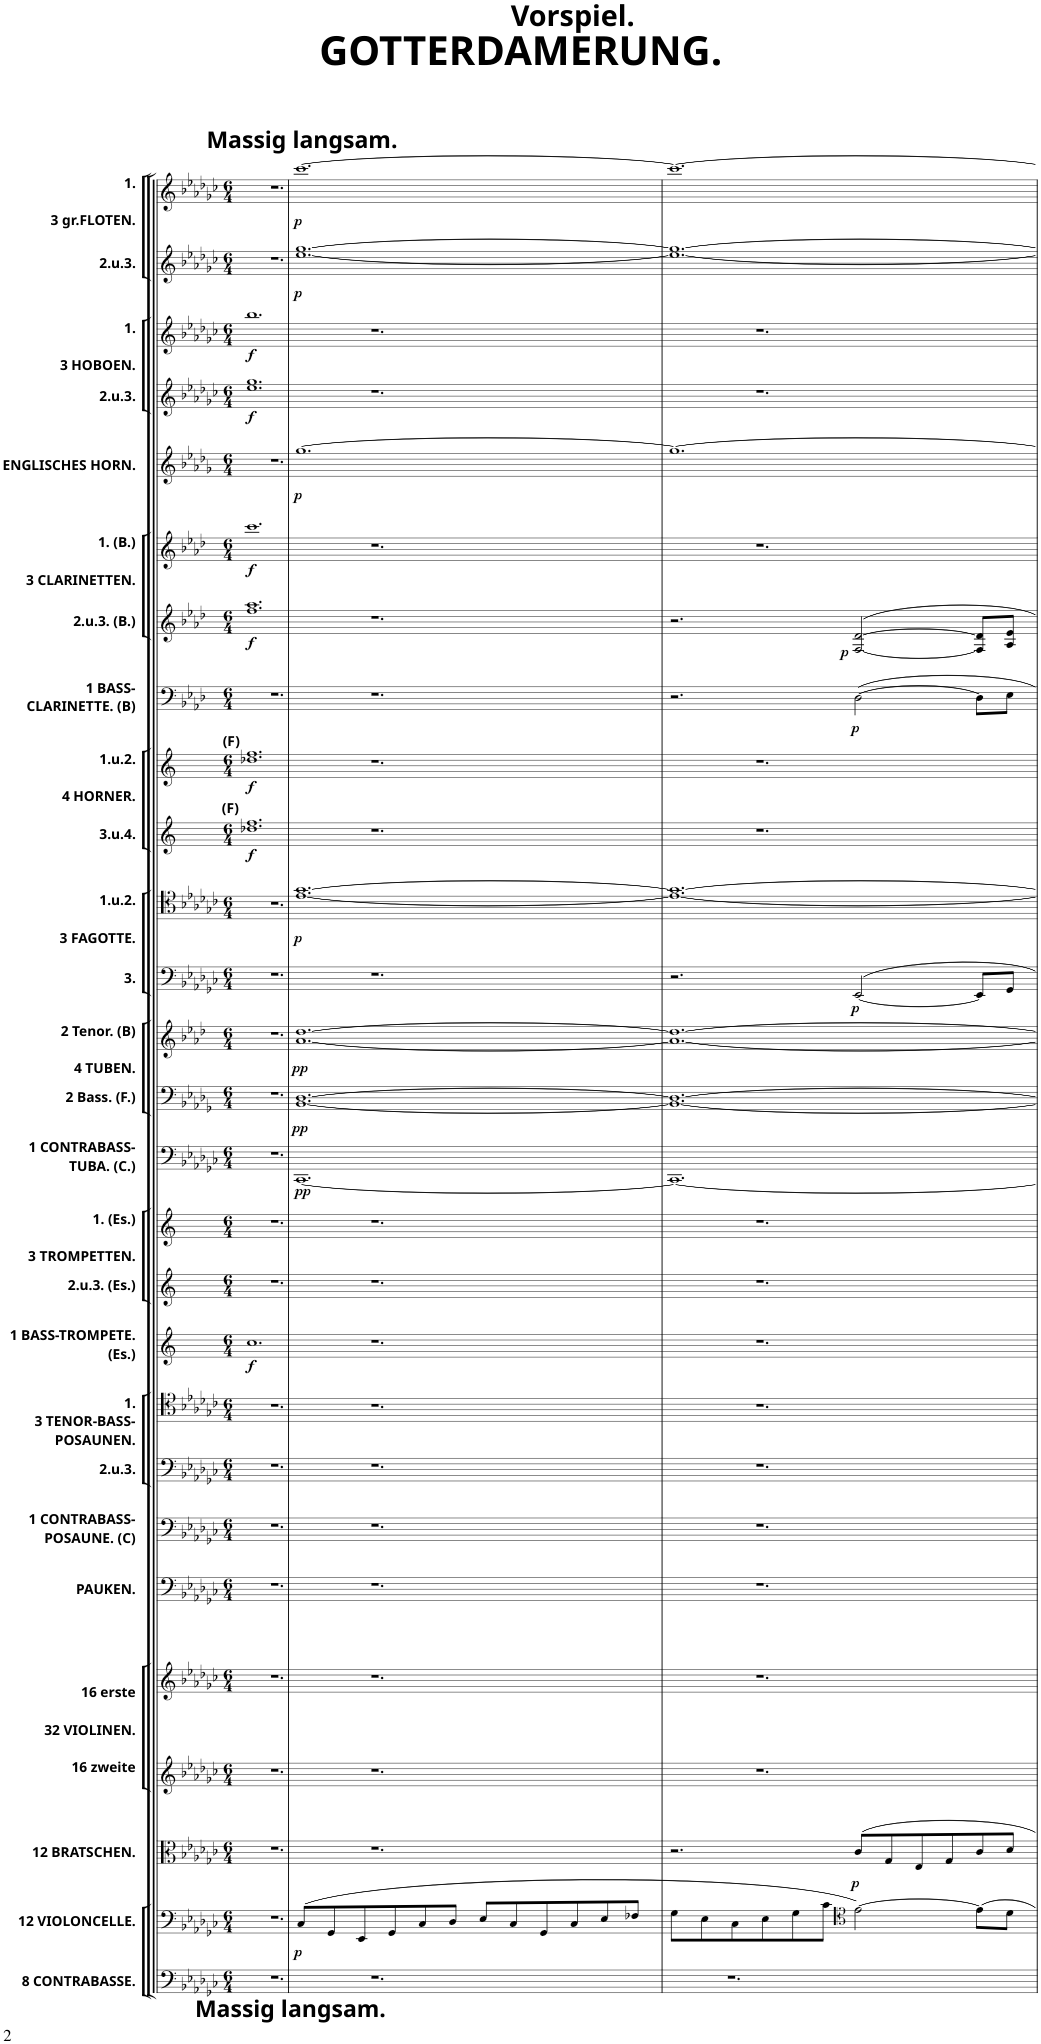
**kern	**kern	**dynam	**kern	**dynam	**kern	**kern	**kern	**kern	**kern	**kern	**kern	**dynam	**kern	**kern	**kern	**dynam	**kern	**dynam	**kern	**dynam	**kern	**dynam	**kern	**dynam	**kern	**dynam	**kern	**dynam	**kern	**dynam	**kern	**dynam	**kern	**dynam	**kern	**dynam	**kern	**dynam	**kern	**dynam	**kern	**dynam	**kern	**dynam
*part27	*part26	*part26	*part25	*part25	*part24	*part23	*part22	*part21	*part20	*part19	*part18	*part18	*part17	*part16	*part15	*part15	*part14	*part14	*part13	*part13	*part12	*part12	*part11	*part11	*part10	*part10	*part9	*part9	*part8	*part8	*part7	*part7	*part6	*part6	*part5	*part5	*part4	*part4	*part3	*part3	*part2	*part2	*part1	*part1
*staff27	*staff26	*staff26	*staff25	*staff25	*staff24	*staff23	*staff22	*staff21	*staff20	*staff19	*staff18	*staff18	*staff17	*staff16	*staff15	*staff15	*staff14	*staff14	*staff13	*staff13	*staff12	*staff12	*staff11	*staff11	*staff10	*staff10	*staff9	*staff9	*staff8	*staff8	*staff7	*staff7	*staff6	*staff6	*staff5	*staff5	*staff4	*staff4	*staff3	*staff3	*staff2	*staff2	*staff1	*staff1
*I"8 CONTRABASSE.	*I"12 VIOLONCELLE.	*	*I"12 BRATSCHEN.	*	*I"Violins	*I"16 erste  32 VIOLINEN.  16 zweite	*I"PAUKEN.	*I"1 CONTRABASS- POSAUNE. (C)	*I"2.u.3.	*I"1. 3 TENOR-BASS- POSAUNEN.	*I"1 BASS-TROMPETE. (Es.)	*	*I"2.u.3. (Es.)	*I"1. (Es.)  3 TROMPETTEN.	*I"1 CONTRABASS- TUBA. (C.)	*	*I"2 Bass. (F.)	*	*I"2 Tenor. (B)  4 TUBEN.	*	*I"3.	*	*I"1.u.2.  3 FAGOTTE.	*	*I"3.u.4.	*	*I"1.u.2.  4 HORNER.	*	*I"1 BASS- CLARINETTE. (B)	*	*I"2.u.3. (B.)	*	*I"1. (B.)  3 CLARINETTEN.	*	*I"ENGLISCHES HORN.	*	*I"2.u.3.	*	*I"1.  3 HOBOEN.	*	*I"2.u.3.	*	*I"1.  3 gr.FLOTEN.	*
*I'CB.	*I'Vc.	*	*I'Br.	*	*	*I'Viol.	*I'Pk.	*I'CB.Pos.	*	*I'3 Pos.	*I'Bs.Trp.	*	*	*I'Tromp.	*I'CB.Tub.	*	*	*	*I'Tub.	*	*	*	*I'Fag.	*	*	*	*I'Hor.	*	*I'Bs.Cl.	*	*	*	*I'Cl.	*	*I'Engl.Hor.	*	*	*	*I'Hob.	*	*	*	*I'Fl.	*
*clefF4	*clefF4	*	*clefC3	*	*clefG2	*clefG2	*clefF4	*clefF4	*clefF4	*clefC4	*clefG2	*	*clefG2	*clefG2	*clefF4	*	*clefF4	*	*clefG2	*	*clefF4	*	*clefC4	*	*clefG2	*	*clefG2	*	*clefF4	*	*clefG2	*	*clefG2	*	*clefG2	*	*clefG2	*	*clefG2	*	*clefG2	*	*clefG2	*
*Trd7c12	*	*	*	*	*	*	*	*	*	*	*Trd5c9	*	*Trd-2c-4	*Trd-2c-4	*	*	*	*	*Trd15c26	*	*	*	*	*	*Trd4c7	*	*Trd4c7	*	*Trd1c2	*	*Trd1c2	*	*Trd1c2	*	*Trd4c7	*	*	*	*	*	*	*	*	*
*k[b-e-a-d-g-c-]	*k[b-e-a-d-g-c-]	*	*k[b-e-a-d-g-c-]	*	*k[b-e-a-d-g-c-]	*k[b-e-a-d-g-c-]	*k[b-e-a-d-g-c-]	*k[b-e-a-d-g-c-]	*k[b-e-a-d-g-c-]	*k[b-e-a-d-g-c-]	*k[]	*	*k[]	*k[]	*k[b-e-a-d-g-c-]	*	*k[b-e-a-d-g-]	*	*k[b-e-a-d-]	*	*k[b-e-a-d-g-c-]	*	*k[b-e-a-d-g-c-]	*	*k[]	*	*k[]	*	*k[b-e-a-d-]	*	*k[b-e-a-d-]	*	*k[b-e-a-d-]	*	*k[b-e-a-d-g-]	*	*k[b-e-a-d-g-c-]	*	*k[b-e-a-d-g-c-]	*	*k[b-e-a-d-g-c-]	*	*k[b-e-a-d-g-c-]	*
*M6/4	*M6/4	*	*M6/4	*	*M6/4	*M6/4	*M6/4	*M6/4	*M6/4	*M6/4	*M6/4	*	*M6/4	*M6/4	*M6/4	*	*M6/4	*	*M6/4	*	*M6/4	*	*M6/4	*	*M6/4	*	*M6/4	*	*M6/4	*	*M6/4	*	*M6/4	*	*M6/4	*	*M6/4	*	*M6/4	*	*M6/4	*	*M6/4	*
=1	=1	=1	=1	=1	=1	=1	=1	=1	=1	=1	=1	=1	=1	=1	=1	=1	=1	=1	=1	=1	=1	=1	=1	=1	=1	=1	=1	=1	=1	=1	=1	=1	=1	=1	=1	=1	=1	=1	=1	=1	=1	=1	=1	=1
!	!	!	!	!	!	!	!	!	!	!	!	!	!	!	!	!	!	!	!	!	!	!	!	!	!	!	!	!	!	!	!	!	!	!	!	!	!	!	!	!	!	!	!LO:TX:a:B:t=Massig langsam.	!
!	!	!	!	!	!	!	!	!	!	!	!	!	!	!	!	!	!	!	!	!	!	!	!	!	!	!	!	!	!	!	!	!	!	!	!	!	!	!	!	!	!	!	!LO:TX:a:B:t=GOTTERDAMERUNG.	!
!	!	!	!	!	!	!	!	!	!	!	!	!	!	!	!	!	!	!	!	!	!	!	!	!	!	!	!	!	!	!	!	!	!	!	!	!	!	!	!	!	!	!	!LO:TX:a:B:t=Vorspiel.	!
!	!	!	!	!	!	!	!	!	!	!	!	!	!	!	!	!	!	!	!	!	!	!	!	!	!	!	!LO:TX:a:B:t=(F)	!	!	!	!	!	!	!	!	!	!	!	!	!	!	!	!	!
!	!	!	!	!	!	!	!	!	!	!	!	!	!	!	!	!	!	!	!	!	!	!	!	!	!LO:TX:a:B:t=(F)	!	!	!	!	!	!	!	!	!	!	!	!	!	!	!	!	!	!	!
!LO:TX:b:B:t=Massig langsam.	!	!	!	!	!	!	!	!	!	!	!	!	!	!	!	!	!	!	!	!	!	!	!	!	!	!	!	!	!	!	!	!	!	!	!	!	!	!	!	!	!	!	!	!
!	!	!	!	!	!	!	!	!	!	!	!	!LO:DY:b	!	!	!	!	!	!	!	!	!	!	!	!	!	!LO:DY:b	!	!LO:DY:b	!	!	!	!LO:DY:b	!	!LO:DY:b	!	!	!	!LO:DY:b	!	!LO:DY:b	!	!	!	!
1.r	1.r	.	1.r	.	1.r	1.r	1.r	1.r	1.r	1.r	1.cc	f	1.r	1.r	1.r	.	1.r	.	1.r	.	1.r	.	1.r	.	1.dd-X 1.ff	f	1.dd-X 1.ff	f	1.r	.	1.ff 1.aa-	f	1.ccc	f	1.r	.	1.ee- 1.gg-	f	1.bb-,	f	1.r	.	1.r	.
=2	=2	=2	=2	=2	=2	=2	=2	=2	=2	=2	=2	=2	=2	=2	=2	=2	=2	=2	=2	=2	=2	=2	=2	=2	=2	=2	=2	=2	=2	=2	=2	=2	=2	=2	=2	=2	=2	=2	=2	=2	=2	=2	=2	=2
!	!	!LO:DY:b	!	!	!	!	!	!	!	!	!	!	!	!	!	!LO:DY:b	!	!LO:DY:b	!	!LO:DY:b	!	!	!	!LO:DY:b	!	!	!	!	!	!	!	!	!	!	!	!LO:DY:b	!	!	!	!	!	!LO:DY:b	!	!LO:DY:b
1.r	(8C-/L	p	1.r	.	1.r	1.r	1.r	1.r	1.r	1.r	1.r	.	1.r	1.r	[1.CC-	pp	[1.BB- [1.D-	pp	[1.a- [1.dd-	pp	1.r	.	[1.e- [1.g-	p	1.r	.	1.r	.	1.r	.	1.r	.	1.r	.	[1.gg-	p	1.r	.	1.r	.	[1.ee- [1.gg-	p	[1.ccc-	p
.	8GG-/	.	.	.	.	.	.	.	.	.	.	.	.	.	.	.	.	.	.	.	.	.	.	.	.	.	.	.	.	.	.	.	.	.	.	.	.	.	.	.	.	.	.	.
.	8EE-/	.	.	.	.	.	.	.	.	.	.	.	.	.	.	.	.	.	.	.	.	.	.	.	.	.	.	.	.	.	.	.	.	.	.	.	.	.	.	.	.	.	.	.
.	8GG-/	.	.	.	.	.	.	.	.	.	.	.	.	.	.	.	.	.	.	.	.	.	.	.	.	.	.	.	.	.	.	.	.	.	.	.	.	.	.	.	.	.	.	.
.	8C-/	.	.	.	.	.	.	.	.	.	.	.	.	.	.	.	.	.	.	.	.	.	.	.	.	.	.	.	.	.	.	.	.	.	.	.	.	.	.	.	.	.	.	.
.	8D-/J	.	.	.	.	.	.	.	.	.	.	.	.	.	.	.	.	.	.	.	.	.	.	.	.	.	.	.	.	.	.	.	.	.	.	.	.	.	.	.	.	.	.	.
.	8E-/L	.	.	.	.	.	.	.	.	.	.	.	.	.	.	.	.	.	.	.	.	.	.	.	.	.	.	.	.	.	.	.	.	.	.	.	.	.	.	.	.	.	.	.
.	8C-/	.	.	.	.	.	.	.	.	.	.	.	.	.	.	.	.	.	.	.	.	.	.	.	.	.	.	.	.	.	.	.	.	.	.	.	.	.	.	.	.	.	.	.
.	8GG-/	.	.	.	.	.	.	.	.	.	.	.	.	.	.	.	.	.	.	.	.	.	.	.	.	.	.	.	.	.	.	.	.	.	.	.	.	.	.	.	.	.	.	.
.	8C-/	.	.	.	.	.	.	.	.	.	.	.	.	.	.	.	.	.	.	.	.	.	.	.	.	.	.	.	.	.	.	.	.	.	.	.	.	.	.	.	.	.	.	.
.	8E-/	.	.	.	.	.	.	.	.	.	.	.	.	.	.	.	.	.	.	.	.	.	.	.	.	.	.	.	.	.	.	.	.	.	.	.	.	.	.	.	.	.	.	.
.	8F-X/J	.	.	.	.	.	.	.	.	.	.	.	.	.	.	.	.	.	.	.	.	.	.	.	.	.	.	.	.	.	.	.	.	.	.	.	.	.	.	.	.	.	.	.
=3	=3	=3	=3	=3	=3	=3	=3	=3	=3	=3	=3	=3	=3	=3	=3	=3	=3	=3	=3	=3	=3	=3	=3	=3	=3	=3	=3	=3	=3	=3	=3	=3	=3	=3	=3	=3	=3	=3	=3	=3	=3	=3	=3	=3
1.r	8G-\L	.	2.r	.	1.r	1.r	1.r	1.r	1.r	1.r	1.r	.	1.r	1.r	1.CC-_	.	1.BB-_ 1.D-_	.	1.a-_ 1.dd-_	.	2.r	.	1.e-_ 1.g-_	.	1.r	.	1.r	.	2.r	.	2.r	.	1.r	.	1.gg-_	.	1.r	.	1.r	.	1.ee-_ 1.gg-_	.	1.ccc-_	.
.	8E-\	.	.	.	.	.	.	.	.	.	.	.	.	.	.	.	.	.	.	.	.	.	.	.	.	.	.	.	.	.	.	.	.	.	.	.	.	.	.	.	.	.	.	.
.	8C-\	.	.	.	.	.	.	.	.	.	.	.	.	.	.	.	.	.	.	.	.	.	.	.	.	.	.	.	.	.	.	.	.	.	.	.	.	.	.	.	.	.	.	.
.	8E-\	.	.	.	.	.	.	.	.	.	.	.	.	.	.	.	.	.	.	.	.	.	.	.	.	.	.	.	.	.	.	.	.	.	.	.	.	.	.	.	.	.	.	.
.	8G-\	.	.	.	.	.	.	.	.	.	.	.	.	.	.	.	.	.	.	.	.	.	.	.	.	.	.	.	.	.	.	.	.	.	.	.	.	.	.	.	.	.	.	.
.	8c-\J	.	.	.	.	.	.	.	.	.	.	.	.	.	.	.	.	.	.	.	.	.	.	.	.	.	.	.	.	.	.	.	.	.	.	.	.	.	.	.	.	.	.	.
*	*clefC4	*	*	*	*	*	*	*	*	*	*	*	*	*	*	*	*	*	*	*	*	*	*	*	*	*	*	*	*	*	*	*	*	*	*	*	*	*	*	*	*	*	*	*
!	!	!	!	!LO:DY:b	!	!	!	!	!	!	!	!	!	!	!	!	!	!	!	!	!	!LO:DY:b	!	!	!	!	!	!	!	!LO:DY:b	!	!LO:DY:b	!	!	!	!	!	!	!	!	!	!	!	!
.	[2e-\)	.	8c-/L	p	.	.	.	.	.	.	.	.	.	.	.	.	.	.	.	.	[2EE-/	p	.	.	.	.	.	.	[2D-\	p	[2F/ [2d-/	p	.	.	.	.	.	.	.	.	.	.	.	.
.	.	.	8G-/	.	.	.	.	.	.	.	.	.	.	.	.	.	.	.	.	.	.	.	.	.	.	.	.	.	.	.	.	.	.	.	.	.	.	.	.	.	.	.	.	.
.	.	.	8E-/	.	.	.	.	.	.	.	.	.	.	.	.	.	.	.	.	.	.	.	.	.	.	.	.	.	.	.	.	.	.	.	.	.	.	.	.	.	.	.	.	.
.	.	.	8G-/	.	.	.	.	.	.	.	.	.	.	.	.	.	.	.	.	.	.	.	.	.	.	.	.	.	.	.	.	.	.	.	.	.	.	.	.	.	.	.	.	.
.	8e-\L]	.	8c-/	.	.	.	.	.	.	.	.	.	.	.	.	.	.	.	.	.	8EE-/L]	.	.	.	.	.	.	.	8D-\L]	.	8F/] 8d-/]L	.	.	.	.	.	.	.	.	.	.	.	.	.
.	8d-\J	.	8d-/J	.	.	.	.	.	.	.	.	.	.	.	.	.	.	.	.	.	8GG-/J	.	.	.	.	.	.	.	8E-\J	.	8A-/ 8e-/J	.	.	.	.	.	.	.	.	.	.	.	.	.
=	=	=	=	=	=	=	=	=	=	=	=	=	=	=	=	=	=	=	=	=	=	=	=	=	=	=	=	=	=	=	=	=	=	=	=	=	=	=	=	=	=	=	=	=
*-	*-	*-	*-	*-	*-	*-	*-	*-	*-	*-	*-	*-	*-	*-	*-	*-	*-	*-	*-	*-	*-	*-	*-	*-	*-	*-	*-	*-	*-	*-	*-	*-	*-	*-	*-	*-	*-	*-	*-	*-	*-	*-	*-	*-
